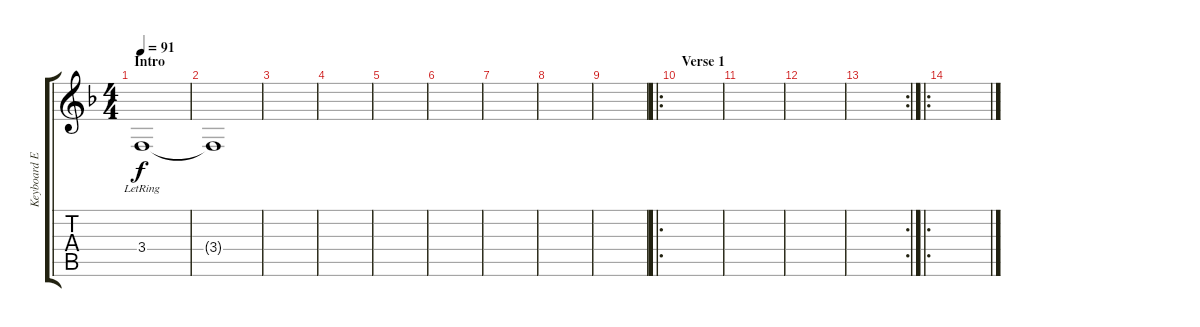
\track ("Keyboard Effect" "Keyboard E") {instrument drawbarorgan}
\staff {score tabs}
\tuning (E4 B3 G3 D3 A2 E2) {hide}
\ts (4 4)
\section ("" "Intro")
\tempo 91
\clef g2
\ks f
3.4{lr}.1{dy f volume 0 instrument drawbarorgan} |
3.4{t}.1 |
|
|
|
|
|
|
|
\ro
\section ("" "Verse 1")
|
|
|
\rc 2
|
\ro
